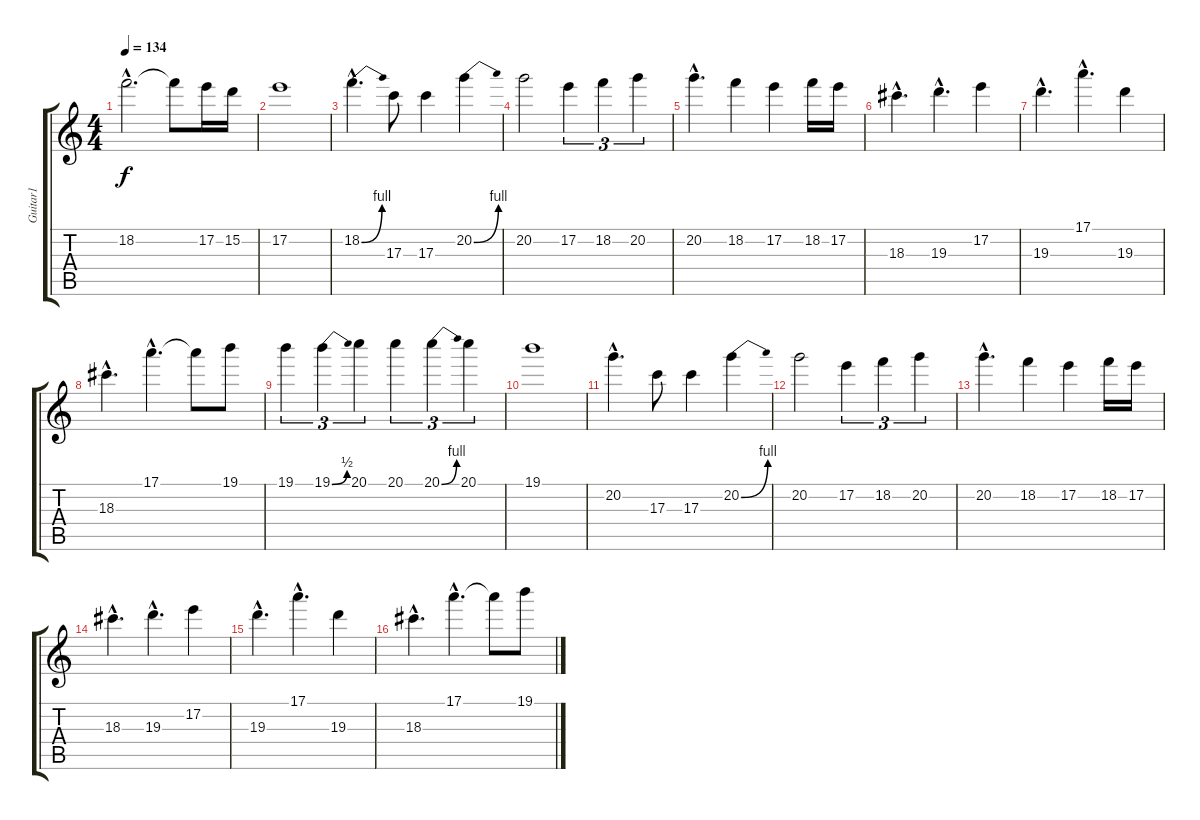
\track ("Guitar1" "Guitar1") {instrument overdrivenguitar}
\staff {score tabs}
\tuning (E4 B3 G3 D3 A2 E2) {hide}
\ts (4 4)
\tempo 134
\clef g2
\ks c
18.2{hac}.2{d dy f} 18.2{t}.8 17.2.16 15.2.16 |
17.2.1 |
18.2{be (bend 0 0 60 4) hac}.4{d} 17.3.8 17.3.4 20.2{be (bend 0 0 60 4)}.4 |
20.2.2 17.2.4{tu (3 2)} 18.2.4{tu (3 2)} 20.2.4{tu (3 2)} |
20.2{hac}.4{d} 18.2.4 17.2.4 18.2.16 17.2.16 |
18.3{hac}.4{d} 19.3{hac}.4{d} 17.2.4 |
19.3{hac}.4{d} 17.1{hac}.4{d} 19.3.4 |
18.3{hac}.4{d} 17.1{hac}.4{d} 17.1{t}.8 19.1.8 |
19.1.4{tu (3 2)} 19.1{be (bend 0 0 60 2)}.4{tu (3 2)} 20.1.4{tu (3 2)} 20.1.4{tu (3 2)} 20.1{be (bend 0 0 60 4)}.4{tu (3 2)} 20.1.4{tu (3 2)} |
19.1.1 |
20.2{hac}.4{d} 17.3.8 17.3.4 20.2{be (bend 0 0 60 4)}.4 |
20.2.2 17.2.4{tu (3 2)} 18.2.4{tu (3 2)} 20.2.4{tu (3 2)} |
20.2{hac}.4{d} 18.2.4 17.2.4 18.2.16 17.2.16 |
18.3{hac}.4{d} 19.3{hac}.4{d} 17.2.4 |
19.3{hac}.4{d} 17.1{hac}.4{d} 19.3.4 |
18.3{hac}.4{d} 17.1{hac}.4{d} 17.1{t}.8 19.1.8
